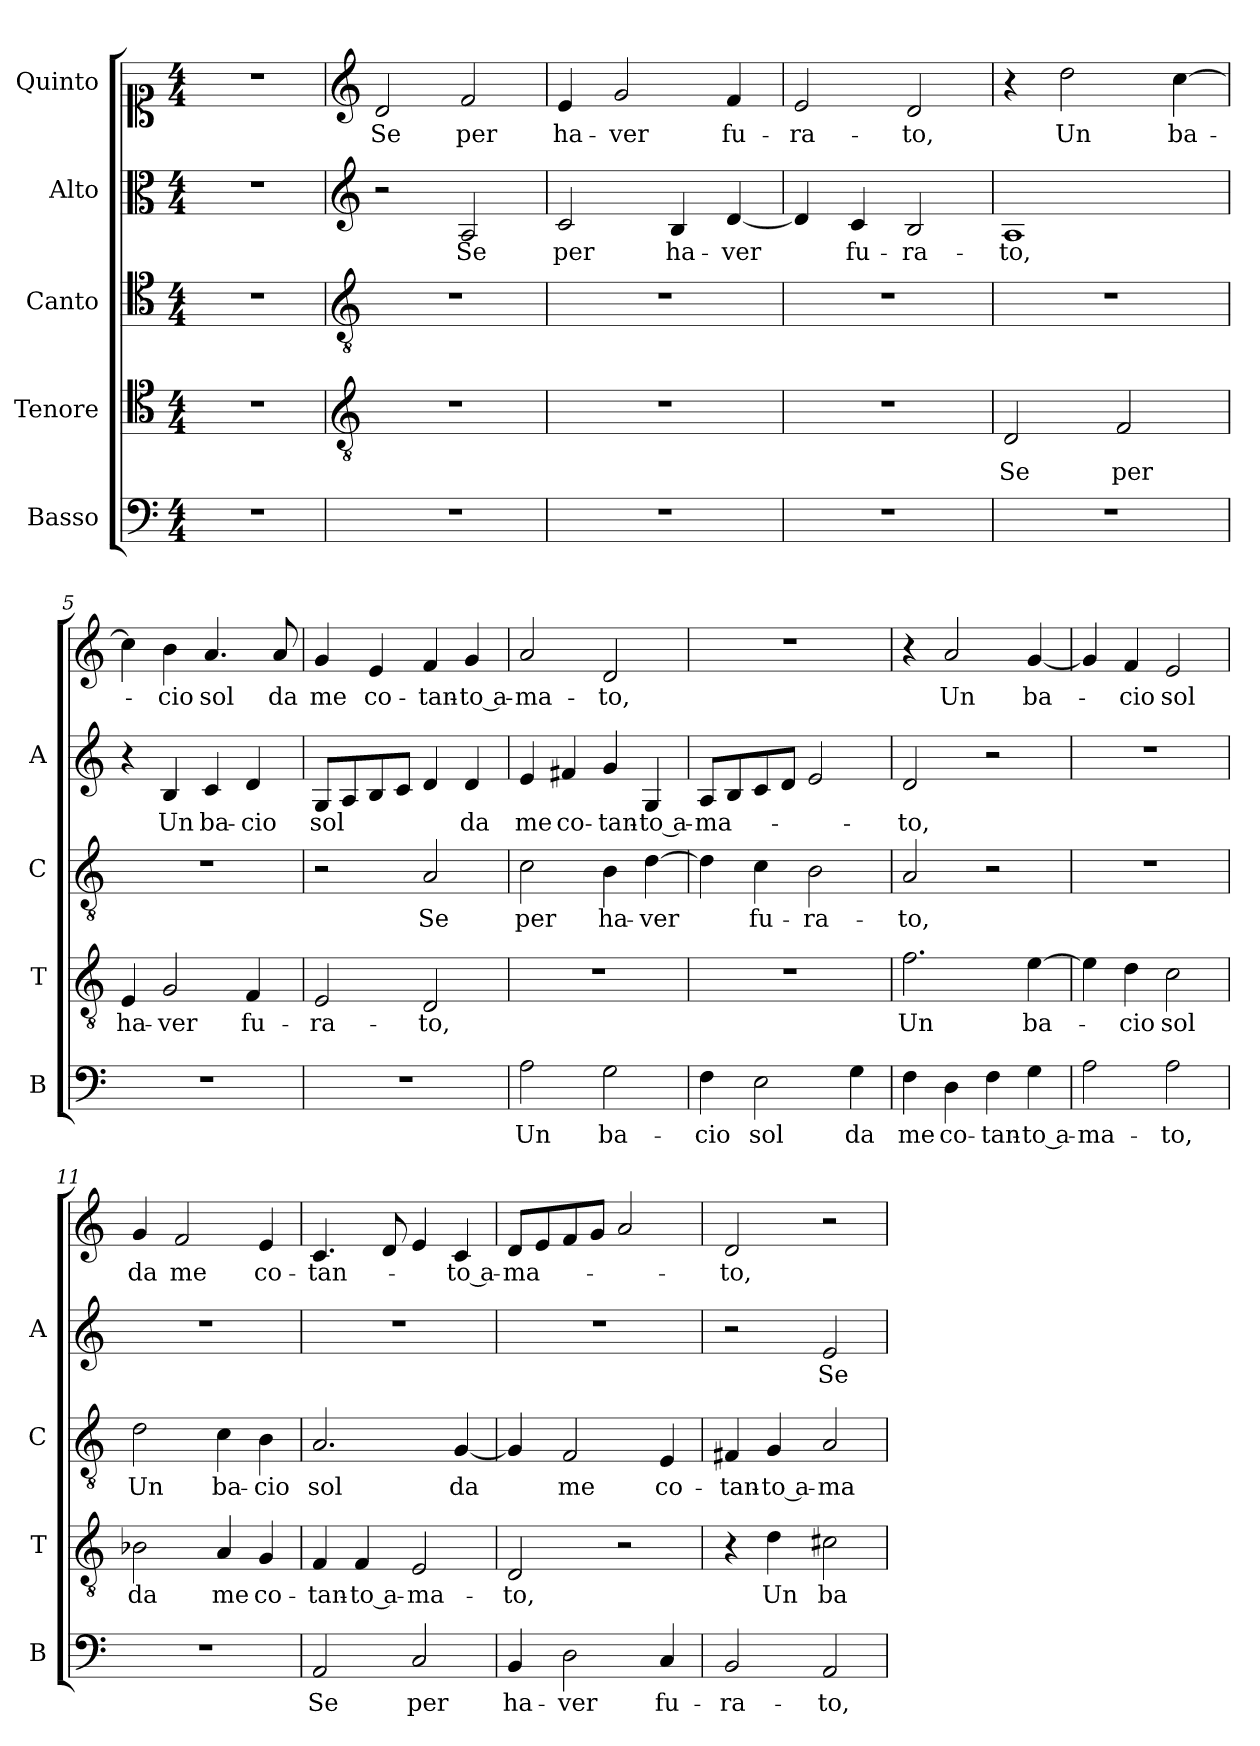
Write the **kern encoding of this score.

**kern	**text	**kern	**text	**kern	**text	**kern	**text	**kern	**text
*part5	*part5	*part4	*part4	*part3	*part3	*part2	*part2	*part1	*part1
*staff5	*staff5	*staff4	*staff4	*staff3	*staff3	*staff2	*staff2	*staff1	*staff1
*I"Basso	*	*I"Tenore	*	*I"Canto	*	*I"Alto	*	*I"Quinto	*
*I'B	*	*I'T	*	*I'C	*	*I'A	*	*	*
*clefF4	*	*clefC4	*	*clefC4	*	*clefC3	*	*clefC1	*
*k[]	*	*k[]	*	*k[]	*	*k[]	*	*k[]	*
*C:	*	*C:	*	*C:	*	*C:	*	*C:	*
*M4/4	*	*M4/4	*	*M4/4	*	*M4/4	*	*M4/4	*
=	=	=	=	=	=	=	=	=	=
1r	.	1r	.	1r	.	1r	.	1r	.
=1	=1	=1	=1	=1	=1	=1	=1	=1	=1
*	*	*clefGv2	*	*clefGv2	*	*clefG2	*	*clefG2	*
!	!	!	!	!	!	!	!	!	!LO:LY:b
1r	.	1r	.	1r	.	2r	.	2d/	Se
!	!	!	!	!	!	!	!LO:LY:b	!	!LO:LY:b
.	.	.	.	.	.	2A/	Se	2f/	per
=2	=2	=2	=2	=2	=2	=2	=2	=2	=2
!	!	!	!	!	!	!	!LO:LY:b	!	!LO:LY:b
1r	.	1r	.	1r	.	2c/	per	4e/	ha-
!	!	!	!	!	!	!	!	!	!LO:LY:b
.	.	.	.	.	.	.	.	2g/	-ver
!	!	!	!	!	!	!	!LO:LY:b	!	!
.	.	.	.	.	.	4B/	ha-	.	.
!	!	!	!	!	!	!	!LO:LY:b	!	!LO:LY:b
.	.	.	.	.	.	[4d/	-ver	4f/	fu-
=3	=3	=3	=3	=3	=3	=3	=3	=3	=3
!	!	!	!	!	!	!	!	!	!LO:LY:b
1r	.	1r	.	1r	.	4d/]	.	2e/	-ra-
!	!	!	!	!	!	!	!LO:LY:b	!	!
.	.	.	.	.	.	4c/	fu-	.	.
!	!	!	!	!	!	!	!LO:LY:b	!	!LO:LY:b
.	.	.	.	.	.	2B/	-ra-	2d/	-to,
=4	=4	=4	=4	=4	=4	=4	=4	=4	=4
!	!	!	!LO:LY:b	!	!	!	!LO:LY:b	!	!
1r	.	2D/	Se	1r	.	1A	-to,	4r	.
!	!	!	!	!	!	!	!	!	!LO:LY:b
.	.	.	.	.	.	.	.	2dd\	Un
!	!	!	!LO:LY:b	!	!	!	!	!	!
.	.	2F/	per	.	.	.	.	.	.
!	!	!	!	!	!	!	!	!	!LO:LY:b
.	.	.	.	.	.	.	.	[4cc\	ba-
=5	=5	=5	=5	=5	=5	=5	=5	=5	=5
!	!	!	!LO:LY:b	!	!	!	!	!	!
1r	.	4E/	ha-	1r	.	4r	.	4cc\]	.
!	!	!	!LO:LY:b	!	!	!	!LO:LY:b	!	!LO:LY:b
.	.	2G/	-ver	.	.	4B/	Un	4b\	-cio
!	!	!	!	!	!	!	!LO:LY:b	!	!LO:LY:b
.	.	.	.	.	.	4c/	ba-	4.a/	sol
!	!	!	!LO:LY:b	!	!	!	!LO:LY:b	!	!
.	.	4F/	fu-	.	.	4d/	-cio	.	.
!	!	!	!	!	!	!	!	!	!LO:LY:b
.	.	.	.	.	.	.	.	8a/	da
=6	=6	=6	=6	=6	=6	=6	=6	=6	=6
!	!	!	!LO:LY:b	!	!	!	!LO:LY:b	!	!LO:LY:b
1r	.	2E/	-ra-	2r	.	8G/L	sol	4g/	me
.	.	.	.	.	.	8A/	.	.	.
!	!	!	!	!	!	!	!	!	!LO:LY:b
.	.	.	.	.	.	8B/	.	4e/	co-
.	.	.	.	.	.	8c/J	.	.	.
!	!	!	!LO:LY:b	!	!LO:LY:b	!	!	!	!LO:LY:b
.	.	2D/	-to,	2A/	Se	4d/	.	4f/	-tan-
!	!	!	!	!	!	!	!LO:LY:b	!	!LO:LY:b
.	.	.	.	.	.	4d/	da	4g/	-to a-
!!LO:LB:g=z
=7	=7	=7	=7	=7	=7	=7	=7	=7	=7
!	!LO:LY:b	!	!	!	!LO:LY:b	!	!LO:LY:b	!	!LO:LY:b
2A\	Un	1r	.	2c\	per	4e/	me	2a/	-ma-
!	!	!	!	!	!	!	!LO:LY:b	!	!
.	.	.	.	.	.	4f#X/	co-	.	.
!	!LO:LY:b	!	!	!	!LO:LY:b	!	!LO:LY:b	!	!LO:LY:b
2G\	ba-	.	.	4B\	ha-	4g/	-tan-	2d/	-to,
!	!	!	!	!	!LO:LY:b	!	!LO:LY:b	!	!
.	.	.	.	[4d\	-ver	4G/	-to a-	.	.
=8	=8	=8	=8	=8	=8	=8	=8	=8	=8
!	!LO:LY:b	!	!	!	!	!	!LO:LY:b	!	!
4F\	-cio	1r	.	4d\]	.	8A/L	-ma-	1r	.
.	.	.	.	.	.	8B/	.	.	.
!	!LO:LY:b	!	!	!	!LO:LY:b	!	!	!	!
2E\	sol	.	.	4c\	fu-	8c/	.	.	.
.	.	.	.	.	.	8d/J	.	.	.
!	!	!	!	!	!LO:LY:b	!	!	!	!
.	.	.	.	2B\	-ra-	2e/	.	.	.
!	!LO:LY:b	!	!	!	!	!	!	!	!
4G\	da	.	.	.	.	.	.	.	.
=9	=9	=9	=9	=9	=9	=9	=9	=9	=9
!	!LO:LY:b	!	!LO:LY:b	!	!LO:LY:b	!	!LO:LY:b	!	!
4F\	me	2.f\	Un	2A/	-to,	2d/	-to,	4r	.
!	!LO:LY:b	!	!	!	!	!	!	!	!LO:LY:b
4D\	co-	.	.	.	.	.	.	2a/	Un
!	!LO:LY:b	!	!	!	!	!	!	!	!
4F\	-tan-	.	.	2r	.	2r	.	.	.
!	!LO:LY:b	!	!LO:LY:b	!	!	!	!	!	!LO:LY:b
4G\	-to a-	[4e\	ba-	.	.	.	.	[4g/	ba-
=10	=10	=10	=10	=10	=10	=10	=10	=10	=10
!	!LO:LY:b	!	!	!	!	!	!	!	!
2A\	-ma-	4e\]	.	1r	.	1r	.	4g/]	.
!	!	!	!LO:LY:b	!	!	!	!	!	!LO:LY:b
.	.	4d\	-cio	.	.	.	.	4f/	-cio
!	!LO:LY:b	!	!LO:LY:b	!	!	!	!	!	!LO:LY:b
2A\	-to,	2c\	sol	.	.	.	.	2e/	sol
=11	=11	=11	=11	=11	=11	=11	=11	=11	=11
!	!	!	!LO:LY:b	!	!LO:LY:b	!	!	!	!LO:LY:b
1r	.	2B-X\	da	2d\	Un	1r	.	4g/	da
!	!	!	!	!	!	!	!	!	!LO:LY:b
.	.	.	.	.	.	.	.	2f/	me
!	!	!	!LO:LY:b	!	!LO:LY:b	!	!	!	!
.	.	4A/	me	4c\	ba-	.	.	.	.
!	!	!	!LO:LY:b	!	!LO:LY:b	!	!	!	!LO:LY:b
.	.	4G/	co-	4B\	-cio	.	.	4e/	co-
=12	=12	=12	=12	=12	=12	=12	=12	=12	=12
!	!LO:LY:b	!	!LO:LY:b	!	!LO:LY:b	!	!	!	!LO:LY:b
2AA/	Se	4F/	-tan-	2.A/	sol	1r	.	4.c/	-tan-
!	!	!	!LO:LY:b	!	!	!	!	!	!
.	.	4F/	-to a-	.	.	.	.	.	.
.	.	.	.	.	.	.	.	8d/	.
!	!LO:LY:b	!	!LO:LY:b	!	!	!	!	!	!
2C/	per	2E/	-ma-	.	.	.	.	4e/	.
!	!	!	!	!	!LO:LY:b	!	!	!	!LO:LY:b
.	.	.	.	[4G/	da	.	.	4c/	-to a-
=13	=13	=13	=13	=13	=13	=13	=13	=13	=13
!	!LO:LY:b	!	!LO:LY:b	!	!	!	!	!	!LO:LY:b
4BB/	ha-	2D/	-to,	4G/]	.	1r	.	8d/L	-ma-
.	.	.	.	.	.	.	.	8e/	.
!	!LO:LY:b	!	!	!	!LO:LY:b	!	!	!	!
2D\	-ver	.	.	2F/	me	.	.	8f/	.
.	.	.	.	.	.	.	.	8g/J	.
.	.	2r	.	.	.	.	.	2a/	.
!	!LO:LY:b	!	!	!	!LO:LY:b	!	!	!	!
4C/	fu-	.	.	4E/	co-	.	.	.	.
!!LO:LB:g=z
=14	=14	=14	=14	=14	=14	=14	=14	=14	=14
!	!LO:LY:b	!	!	!	!LO:LY:b	!	!	!	!LO:LY:b
2BB/	-ra-	4r	.	4F#X/	-tan-	2r	.	2d/	-to,
!	!	!	!LO:LY:b	!	!LO:LY:b	!	!	!	!
.	.	4d\	Un	4G/	-to a-	.	.	.	.
!	!LO:LY:b	!	!LO:LY:b	!	!LO:LY:b	!	!LO:LY:b	!	!
2AA/	-to,	2c#X\	ba-	2A/	-ma-	2e/	Se	2r	.
=	=	=	=	=	=	=	=	=	=
*-	*-	*-	*-	*-	*-	*-	*-	*-	*-
